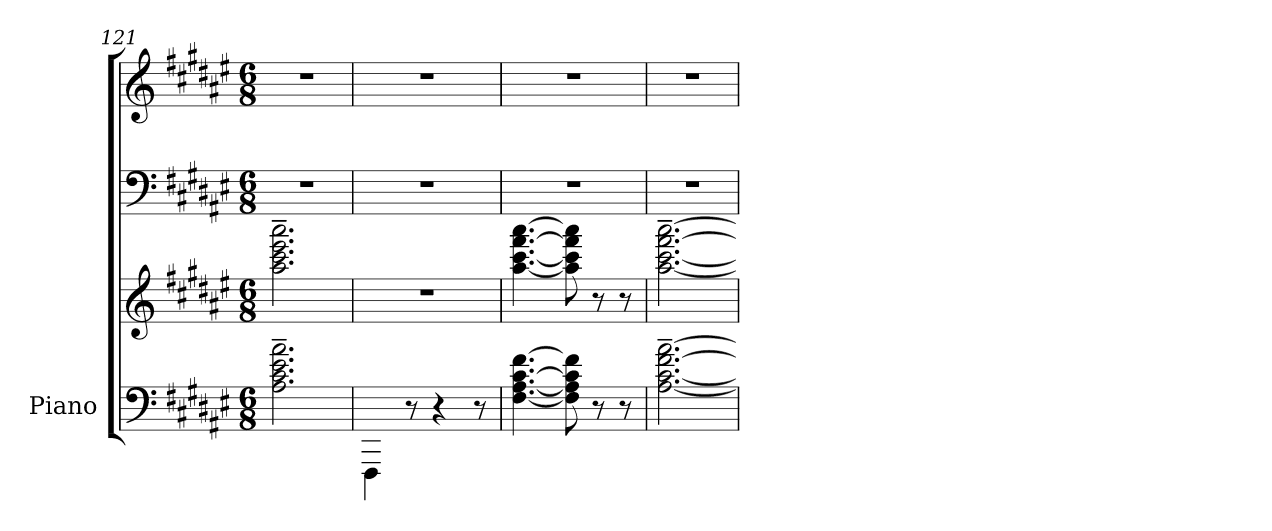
**kern	**kern	**kern	**kern
*part1	*part1	*part1	*part1
*staff4	*staff3	*staff2	*staff1
*I"Piano	*	*	*
*I'Pno.	*	*	*
*clefF4	*clefG2	*clefF4	*clefG2
*k[f#c#g#d#a#e#]	*k[f#c#g#d#a#e#]	*k[f#c#g#d#a#e#]	*k[f#c#g#d#a#e#]
*M6/8	*M6/8	*M6/8	*M6/8
=121	=121	=121	=121
2.A#\~ 2.c#\~ 2.e#\~ 2.a#\~	2.aa#\~ 2.ccc#\~ 2.eee#\~ 2.aaa#\~	2.r	2.r
=122	=122	=122	=122
4FFF#\	2.r	2.r	2.r
8r	.	.	.
4r	.	.	.
8r	.	.	.
=123	=123	=123	=123
[4.F#\ [4.A#\ [4.c#\ [4.f#\	[4.aa#\ [4.ccc#\ [4.fff#\ [4.aaa#\	2.r	2.r
8F#\] 8A#\] 8c#\] 8f#\]	8aa#\] 8ccc#\] 8fff#\] 8aaa#\]	.	.
8r	8r	.	.
8r	8r	.	.
=124	=124	=124	=124
[2.A#\~ [2.c#\~ [2.f#\~ [2.a#\~	[2.aa#\~ [2.ccc#\~ [2.fff#\~ [2.aaa#\~	2.r	2.r
=	=	=	=
*-	*-	*-	*-
